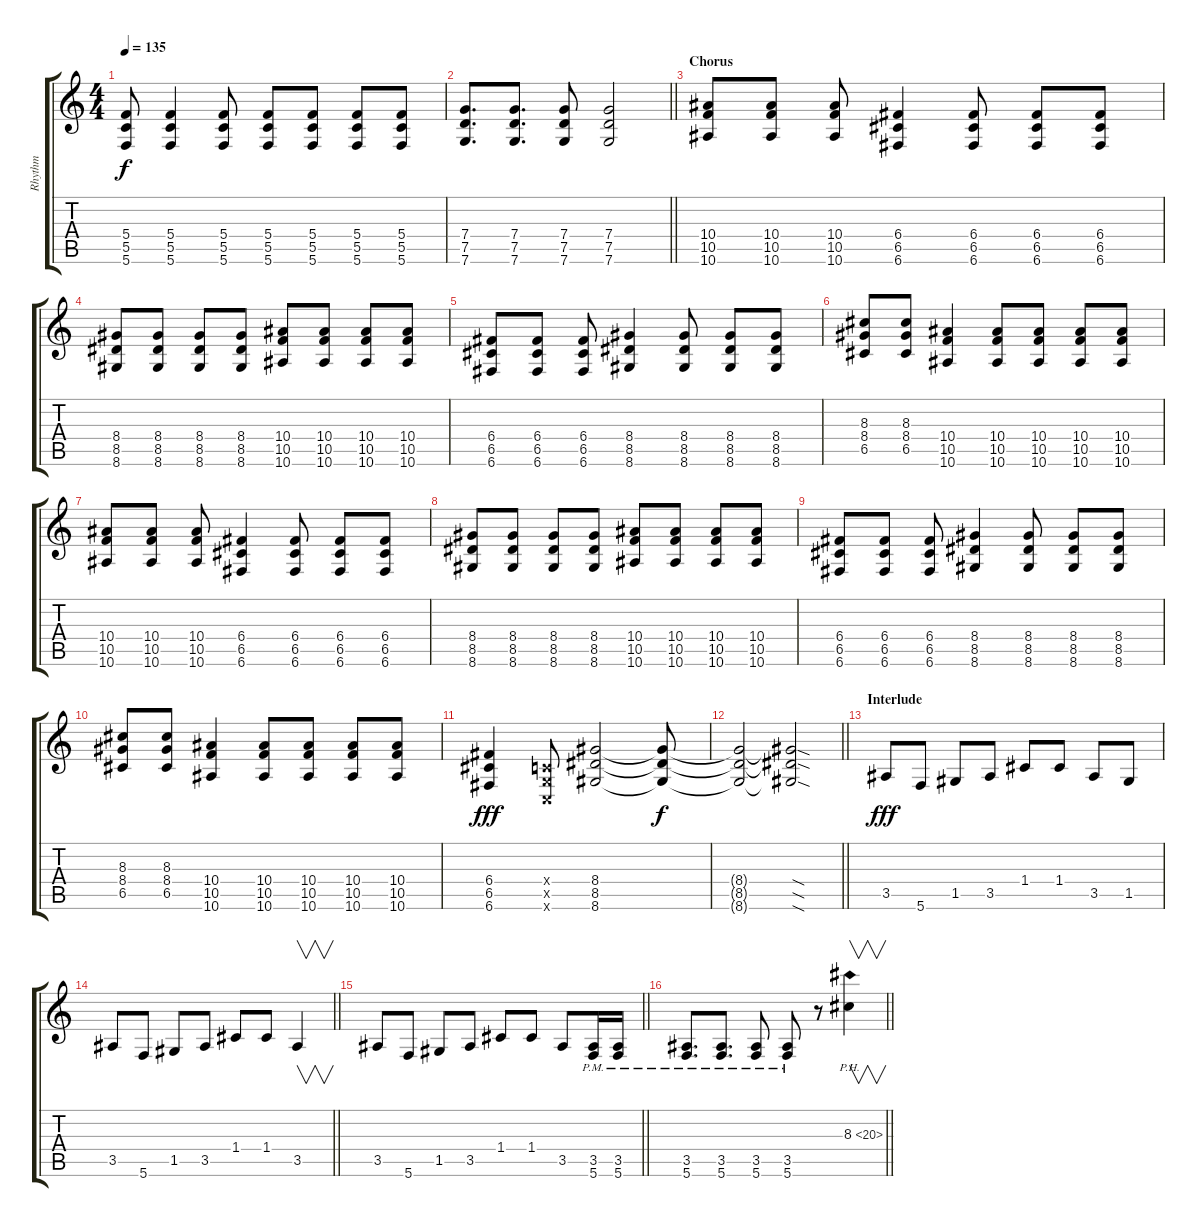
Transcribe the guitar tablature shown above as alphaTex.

\track ("Rhythm" "Rhythm") {instrument distortionguitar}
\staff {score tabs}
\tuning (D4 A3 F3 C3 G2 C2) {hide}
\ts (4 4)
\tempo 135
\clef g2
\ks c
(5.4 5.5 5.6).8{dy f} (5.4 5.5 5.6).4 (5.4 5.5 5.6).8 (5.4 5.5 5.6).8 (5.4 5.5 5.6).8 (5.4 5.5 5.6).8 (5.4 5.5 5.6).8 |
\barLineRight lightlight
(7.4 7.5 7.6).8{d} (7.4 7.5 7.6).8{d} (7.4 7.5 7.6).8 (7.4 7.5 7.6).2 |
\section ("" "Chorus")
(10.4 10.5 10.6).8 (10.4 10.5 10.6).8 (10.4 10.5 10.6).8 (6.4 6.5 6.6).4 (6.4 6.5 6.6).8 (6.4 6.5 6.6).8 (6.4 6.5 6.6).8 |
(8.4 8.5 8.6).8 (8.4 8.5 8.6).8 (8.4 8.5 8.6).8 (8.4 8.5 8.6).8 (10.4 10.5 10.6).8 (10.4 10.5 10.6).8 (10.4 10.5 10.6).8 (10.4 10.5 10.6).8 |
(6.4 6.5 6.6).8 (6.4 6.5 6.6).8 (6.4 6.5 6.6).8 (8.4 8.5 8.6).4 (8.4 8.5 8.6).8 (8.4 8.5 8.6).8 (8.4 8.5 8.6).8 |
(8.3 8.4 6.5).8 (8.3 8.4 6.5).8 (10.4 10.5 10.6).4 (10.4 10.5 10.6).8 (10.4 10.5 10.6).8 (10.4 10.5 10.6).8 (10.4 10.5 10.6).8 |
(10.4 10.5 10.6).8 (10.4 10.5 10.6).8 (10.4 10.5 10.6).8 (6.4 6.5 6.6).4 (6.4 6.5 6.6).8 (6.4 6.5 6.6).8 (6.4 6.5 6.6).8 |
(8.4 8.5 8.6).8 (8.4 8.5 8.6).8 (8.4 8.5 8.6).8 (8.4 8.5 8.6).8 (10.4 10.5 10.6).8 (10.4 10.5 10.6).8 (10.4 10.5 10.6).8 (10.4 10.5 10.6).8 |
(6.4 6.5 6.6).8 (6.4 6.5 6.6).8 (6.4 6.5 6.6).8 (8.4 8.5 8.6).4 (8.4 8.5 8.6).8 (8.4 8.5 8.6).8 (8.4 8.5 8.6).8 |
(8.3 8.4 6.5).8 (8.3 8.4 6.5).8 (10.4 10.5 10.6).4 (10.4 10.5 10.6).8 (10.4 10.5 10.6).8 (10.4 10.5 10.6).8 (10.4 10.5 10.6).8 |
(6.4 6.5 6.6).4{dy fff} (0.4{x} 0.5{x} 0.6{x}).8 (8.4 8.5 8.6).2 (8.4{t} 8.5{t} 8.6{t}).8{dy f} |
\barLineRight lightlight
(8.4{t} 8.5{t} 8.6{t}).2 (8.4{sod t} 8.5{sod t} 8.6{sod t}).2 |
\section ("" "Interlude")
3.5.8{dy fff} 5.6.8 1.5.8 3.5.8 1.4.8 1.4.8 3.5.8 1.5.8 |
\barLineRight lightlight
3.5.8 5.6.8 1.5.8 3.5.8 1.4.8 1.4.8 3.5.4{v} |
\barLineRight lightlight
3.5.8 5.6.8 1.5.8 3.5.8 1.4.8 1.4.8 3.5.8 (3.5{pm} 5.6{pm}).16 (3.5{pm} 5.6{pm}).16 |
\barLineRight lightlight
(3.5{pm} 5.6{pm}).8{d} (3.5{pm} 5.6{pm}).8{d} (3.5{pm} 5.6{pm}).8 (3.5{pm} 5.6{pm}).8 r.8 8.3{ph 12}.4{v}
